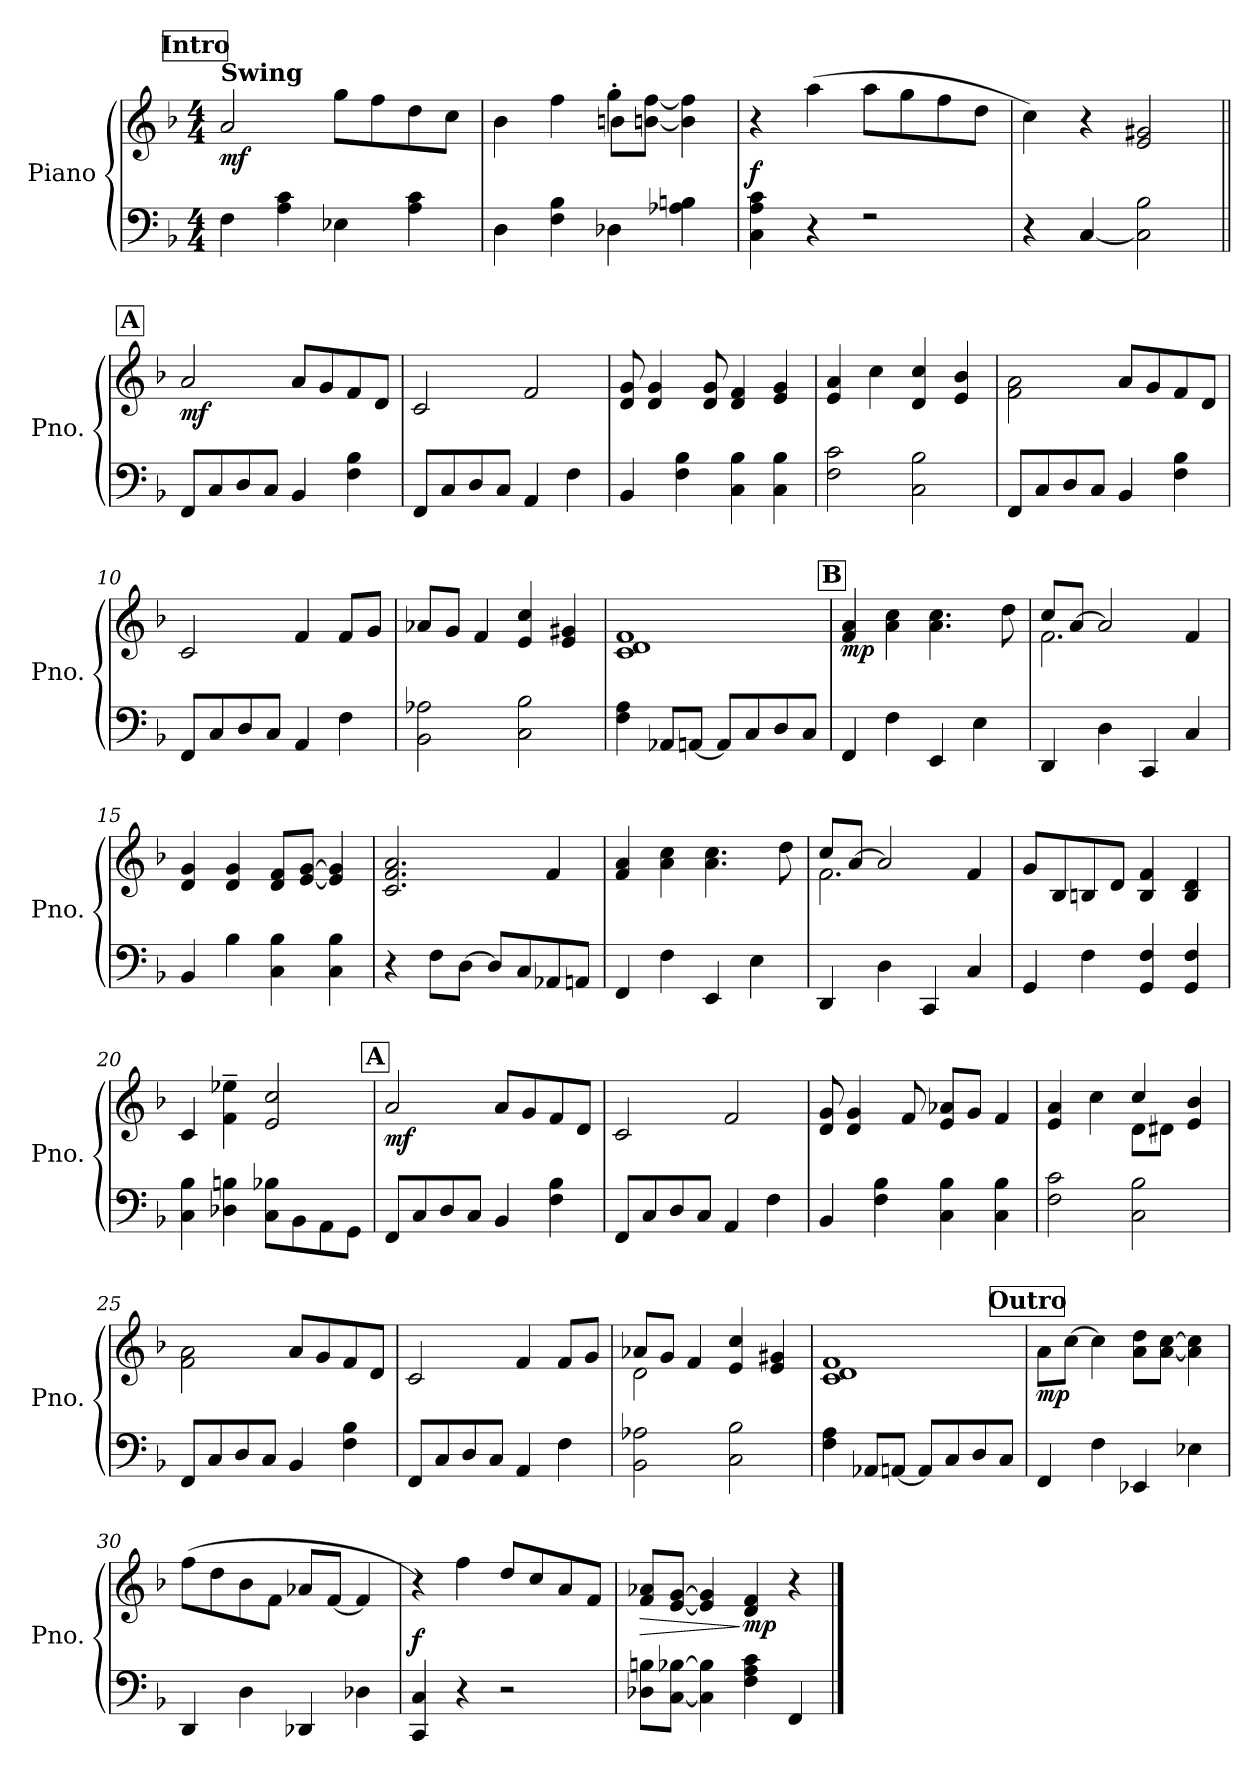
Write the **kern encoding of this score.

**kern	**kern	**dynam
*part1	*part1	*part1
*staff2	*staff1	*staff1/2
*I"Piano	*	*
*I'Pno.	*	*
*clefF4	*clefG2	*
*k[b-]	*k[b-]	*
*M4/4	*M4/4	*
*MM110	*MM110	*
!!LO:REH:place=s1:a:B:fs=14:t=Intro
=1	=1	=1
!	!LO:TX:B:t=Swing	!
!	!	!LO:DY:b
4F\	2a/	mf
4A\ 4c\	.	.
4E-X\	8gg\L	.
.	8ff\	.
4A\ 4c\	8dd\	.
.	8cc\J	.
=2	=2	=2
*	*^	*
4D\	4b-\	2ryy	.
4F\ 4B-\	4ff\	.	.
4D-X\	4gg'\	8bn\L	.
.	.	[8bn\ [8ff\J	.
4A-X\ 4Bn\	4bn\] 4ff\]	4ryy	.
=3	=3	=3	=3
!	!	!	!LO:DY:a=2
*	*v	*v	*
4C\ 4A\ 4c\	4r	f
4r	(>4aa\	.
2rF	8aa\L	.
.	8gg\	.
.	8ff\	.
.	8dd\J	.
=4	=4	=4
4r	4cc\)	.
[4C/	4r	.
2C\] 2B-\	2e/ 2g#X/	.
!!LO:LB:g=z
!!LO:REH:place=s1:a:B:fs=14:t=A
=5||	=5||	=5||
!	!	!LO:DY:b
8FF/L	2a/	mf
8C/	.	.
8D/	.	.
8C/J	.	.
4BB-/	8a/L	.
.	8g/	.
4F\ 4B-\	8f/	.
.	8d/J	.
=6	=6	=6
8FF/L	2c/	.
8C/	.	.
8D/	.	.
8C/J	.	.
4AA/	2f/	.
4F\	.	.
=7	=7	=7
4BB-/	8d/ 8g/	.
.	4d/ 4g/	.
4F\ 4B-\	.	.
.	8d/ 8g/	.
4C\ 4B-\	4d/ 4f/	.
4C\ 4B-\	4e/ 4g/	.
=8	=8	=8
2F\ 2c\	4e/ 4a/	.
.	4cc\	.
2C\ 2B-\	4d/ 4cc/	.
.	4e/ 4b-/	.
!!LO:LB:g=z
=9	=9	=9
8FF/L	2f\ 2a\	.
8C/	.	.
8D/	.	.
8C/J	.	.
4BB-/	8a/L	.
.	8g/	.
4F\ 4B-\	8f/	.
.	8d/J	.
=10	=10	=10
8FF/L	2c/	.
8C/	.	.
8D/	.	.
8C/J	.	.
4AA/	4f/	.
4F\	8f/L	.
.	8g/J	.
=11	=11	=11
2BB-\ 2A-X\	8a-X/L	.
.	8g/J	.
.	4f/	.
2C\ 2B-\	4e/ 4cc/	.
.	4e/ 4g#X/	.
=12	=12	=12
4F\ 4A\	1c 1d 1f	.
8AA-X/L	.	.
[8AAn/J	.	.
8AA/L]	.	.
8C/	.	.
8D/	.	.
8C/J	.	.
!!LO:LB:g=z
!!LO:REH:place=s1:a:B:fs=14:t=B
=13	=13	=13
!	!	!LO:DY:b
4FF/	4f/ 4a/	mp
4F\	4a\ 4cc\	.
4EE/	4.a\ 4.cc\	.
4E\	.	.
.	8dd\	.
=14	=14	=14
*	*^	*
4DD/	8cc/L	2.f\	.
.	[8a/J	.	.
4D\	2a/]	.	.
4CC/	.	.	.
4C/	4f/	4ryy	.
*	*v	*v	*
=15	=15	=15
4BB-/	4d/ 4g/	.
4B-\	4d/ 4g/	.
4C\ 4B-\	8d/ 8f/L	.
.	[8e/ [8g/J	.
4C\ 4B-\	4e/] 4g/]	.
=16	=16	=16
4r	2.c/ 2.f/ 2.a/	.
8F\L	.	.
[8D\J	.	.
8D/L]	.	.
8C/	.	.
8AA-X/	4f/	.
8AAn/J	.	.
!!LO:LB:g=z
=17	=17	=17
4FF/	4f/ 4a/	.
4F\	4a\ 4cc\	.
4EE/	4.a\ 4.cc\	.
4E\	.	.
.	8dd\	.
=18	=18	=18
*	*^	*
4DD/	8cc/L	2.f\	.
.	[8a/J	.	.
4D\	2a/]	.	.
4CC/	.	.	.
4C/	4f/	4ryy	.
*	*v	*v	*
=19	=19	=19
4GG/	8g/L	.
.	8B-/	.
4F\	8Bn/	.
.	8d/J	.
4GG/ 4F/	4B/ 4f/	.
4GG/ 4F/	4B/ 4d/	.
=20	=20	=20
4C\ 4B-\	4c/	.
4D-X\ 4Bn\	4f\~ 4ee-X\~	.
8C\ 8B-X\L	2e/ 2cc/	.
8BB-\	.	.
8AA\	.	.
8GG\J	.	.
!!LO:PB:g=z
!!LO:REH:place=s1:a:B:fs=14:t=A
=21	=21	=21
!	!	!LO:DY:b
8FF/L	2a/	mf
8C/	.	.
8D/	.	.
8C/J	.	.
4BB-/	8a/L	.
.	8g/	.
4F\ 4B-\	8f/	.
.	8d/J	.
=22	=22	=22
8FF/L	2c/	.
8C/	.	.
8D/	.	.
8C/J	.	.
4AA/	2f/	.
4F\	.	.
=23	=23	=23
4BB-/	8d/ 8g/	.
.	4d/ 4g/	.
4F\ 4B-\	.	.
.	8f/	.
4C\ 4B-\	8e/ 8a-X/L	.
.	8g/J	.
4C\ 4B-\	4f/	.
=24	=24	=24
*	*^	*
2F\ 2c\	4e/ 4a/	2ryy	.
.	4cc\	.	.
2C\ 2B-\	4cc/	8d\L	.
.	.	8d#X\J	.
.	4e/ 4b-/	4ryy	.
*	*v	*v	*
!!LO:LB:g=z
=25	=25	=25
8FF/L	2f\ 2a\	.
8C/	.	.
8D/	.	.
8C/J	.	.
4BB-/	8a/L	.
.	8g/	.
4F\ 4B-\	8f/	.
.	8d/J	.
=26	=26	=26
8FF/L	2c/	.
8C/	.	.
8D/	.	.
8C/J	.	.
4AA/	4f/	.
4F\	8f/L	.
.	8g/J	.
=27	=27	=27
*	*^	*
2BB-\ 2A-X\	8a-X/L	2d\	.
.	8g/J	.	.
.	4f/	.	.
2C\ 2B-\	4e/ 4cc/	2ryy	.
.	4e/ 4g#X/	.	.
*	*v	*v	*
=28	=28	=28
4F\ 4A\	1c 1d 1f	.
8AA-X/L	.	.
[8AAn/J	.	.
8AA/L]	.	.
8C/	.	.
8D/	.	.
8C/J	.	.
!!LO:LB:g=z
!!LO:REH:place=s1:a:B:fs=14:t=Outro
=29	=29	=29
!	!	!LO:DY:b
4FF/	8a\L	mp
.	[8cc\J	.
4F\	4cc\]	.
4EE-X/	8a\ 8dd\L	.
.	[8a\ [8cc\J	.
4E-X\	4a\] 4cc\]	.
=30	=30	=30
4DD/	(>8ff\L	.
.	8dd\	.
4D\	8b-\	.
.	8f\J	.
4DD-X/	8a-X/L	.
.	[8f/J	.
4D-X\	4f/]	.
=31	=31	=31
!	!	!LO:DY:a=2
4CC/ 4C/	4r)	f
4r	4ff\	.
2r	8dd/L	.
.	8cc/	.
.	8a/	.
.	8f/J	.
=32	=32	=32
!	!	!LO:HP:b
8D-X\ 8Bn\L	8f/ 8a-X/L	>
[8C\ [8B-X\J	[8e/ [8g/J	.
4C\] 4B-\]	4e/] 4g/]	.
!	!	!LO:DY:n=1:b
4F\ 4A\ 4c\	4d/ 4f/	] mp
4FF/	4r	.
==	==	==
*-	*-	*-
